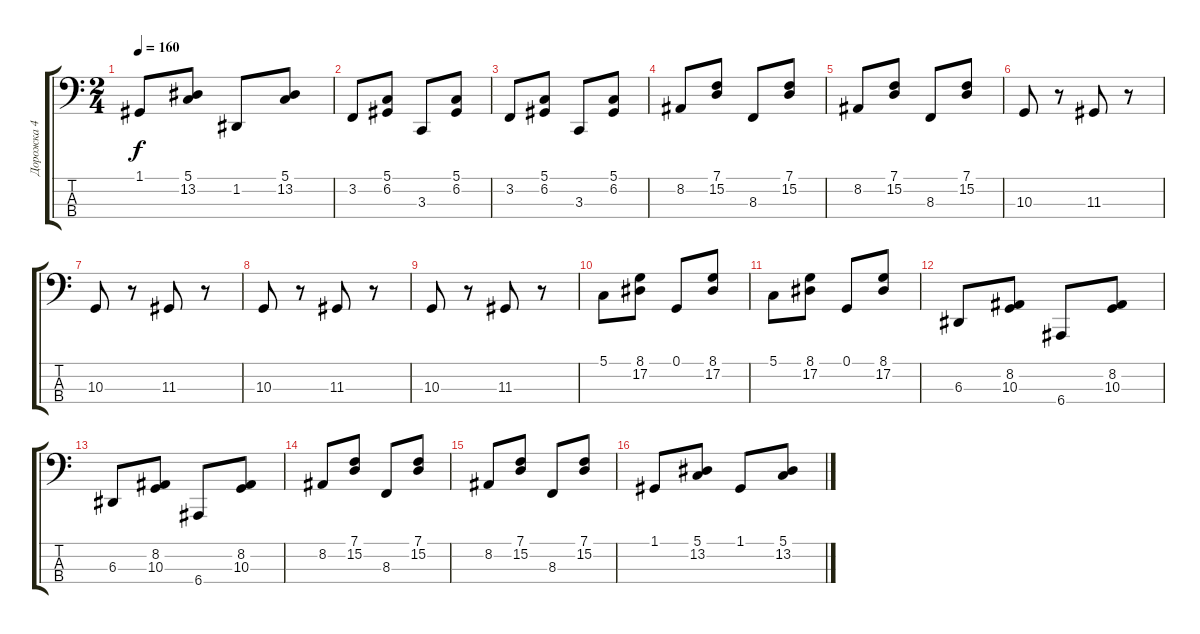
\track ("Дорожка 4" "Дорожка 4") {instrument reedorgan}
\staff {score tabs}
\tuning (G2 D2 A1 E1) {hide}
\ts (2 4)
\tempo 160
\clef f4
\ks c
1.1.8{dy f} (5.1 13.2).8 1.2.8 (5.1 13.2).8 |
3.2.8 (5.1 6.2).8 3.3.8 (5.1 6.2).8 |
3.2.8 (5.1 6.2).8 3.3.8 (5.1 6.2).8 |
8.2.8 (7.1 15.2).8 8.3.8 (7.1 15.2).8 |
8.2.8 (7.1 15.2).8 8.3.8 (7.1 15.2).8 |
10.3.8 r.8 11.3.8 r.8 |
10.3.8 r.8 11.3.8 r.8 |
10.3.8 r.8 11.3.8 r.8 |
10.3.8 r.8 11.3.8 r.8 |
5.1.8 (8.1 17.2).8 0.1.8 (8.1 17.2).8 |
5.1.8 (8.1 17.2).8 0.1.8 (8.1 17.2).8 |
6.3.8 (8.2 10.3).8 6.4.8 (8.2 10.3).8 |
6.3.8 (8.2 10.3).8 6.4.8 (8.2 10.3).8 |
8.2.8 (7.1 15.2).8 8.3.8 (7.1 15.2).8 |
8.2.8 (7.1 15.2).8 8.3.8 (7.1 15.2).8 |
1.1.8 (5.1 13.2).8 1.1.8 (5.1 13.2).8
